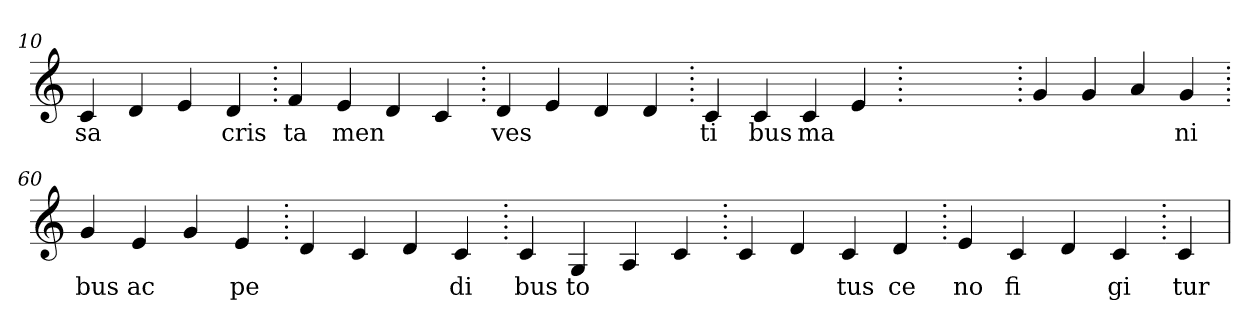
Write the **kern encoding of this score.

**kern	**text
*part1	*part1
*staff1	*staff1
*clefG2	*
=10.	=10.
4c	sa
4d	.
4e	.
4d	cris
=20.	=20.
4f	ta
4e	men
4d	.
4c	.
=30.	=30.
4d	ves
4e	.
4d	.
4d	.
=40.	=40.
4c	ti
4c	bus
4c	ma
4e	.
=50.	=50.
1ryy	.
=50.	=50.
4g	.
4g	.
4a	.
4g	ni
=60.	=60.
4g	bus
4e	ac
4g	.
4e	pe
=70.	=70.
4d	.
4c	.
4d	.
4c	di
=80.	=80.
4c	bus
4G	to
4A	.
4c	.
=90.	=90.
4c	.
4d	.
4c	tus
4d	ce
=100.	=100.
4e	no
4c	fi
4d	.
4c	gi
=110.	=110.
4c	tur
=	=
*-	*-
